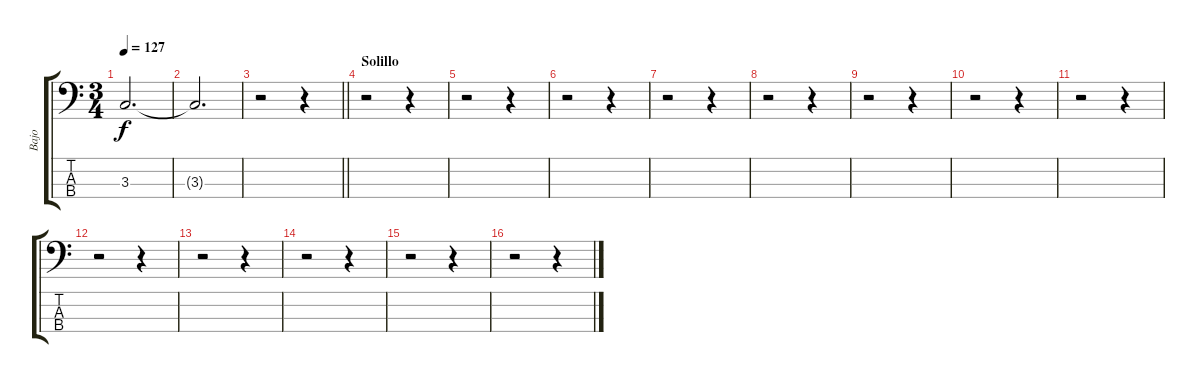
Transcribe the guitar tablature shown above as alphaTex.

\track ("Bajo" "Bajo") {instrument electricbasspick}
\staff {score tabs}
\tuning (G2 D2 A1 E1) {hide}
\ts (3 4)
\tempo 127
\clef f4
\ks c
3.3{t}.2{d dy f} |
3.3{t}.2{d} |
\barLineRight lightlight
r.2 r.4 |
\section ("" "Solillo")
r.2 r.4 |
r.2 r.4 |
r.2 r.4 |
r.2 r.4 |
r.2 r.4 |
r.2 r.4 |
r.2 r.4 |
r.2 r.4 |
r.2 r.4 |
r.2 r.4 |
r.2 r.4 |
r.2 r.4 |
r.2 r.4
